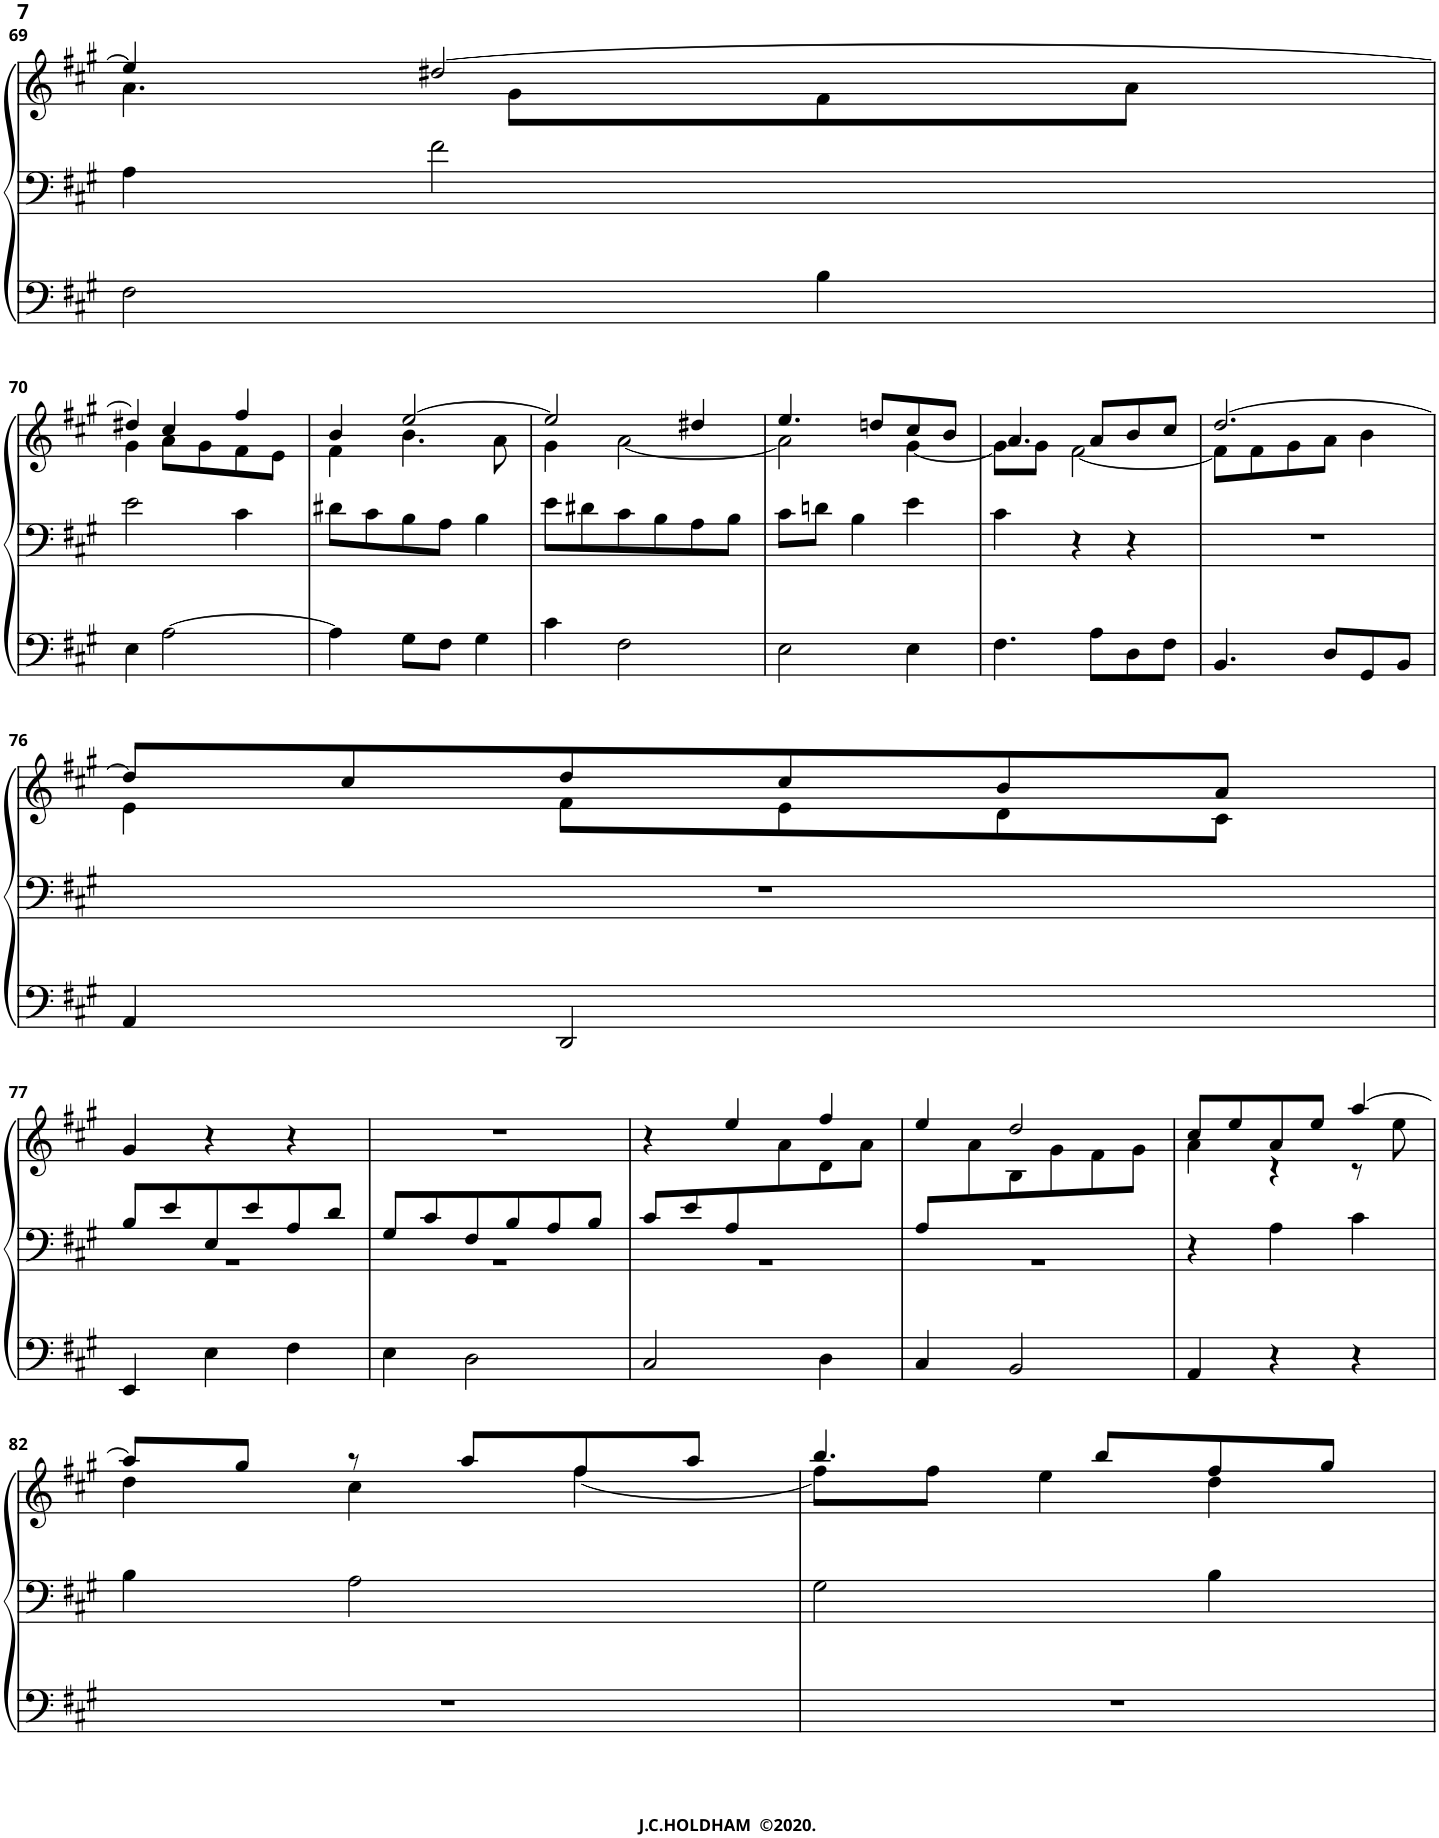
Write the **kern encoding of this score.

**kern	**kern	**kern
*part1	*part1	*part1
*staff3	*staff2	*staff1
*I"Organ	*	*
*I'Org.	*	*
!!LO:PB:g=z
*clefF4	*clefF4	*clefG2
*k[f#c#g#]	*k[f#c#g#]	*k[f#c#g#]
*M3/4	*M3/4	*M3/4
=69	=69	=69
*	*	*^
2F#\	4A\	4ee/]	4.a\
.	2f#\	[2dd#X/	.
.	.	.	8g#\L
4B\	.	.	8f#\
.	.	.	8a\J
!!LO:LB:g=z	!!
=70	=70	=70	=70
4E\	2e\	4dd#X/]	4g#\
[2A\	.	4cc#/	8a\L
.	.	.	8g#\
.	4c#\	4ff#/	8f#\
.	.	.	8e\J
=71	=71	=71	=71
4A\]	8d#X\L	4b/	4f#\
.	8c#\	.	.
8G#\L	8B\	[2ee/	4.b\
8F#\J	8A\J	.	.
4G#\	4B\	.	.
.	.	.	8a\
=72	=72	=72	=72
4c#\	8e\L	2ee/]	4g#\
.	8d#X\	.	.
2F#\	8c#\	.	[2a\
.	8B\	.	.
.	8A\	4dd#X/	.
.	8B\J	.	.
=73	=73	=73	=73
2E\	8c#\L	4.ee/	2a\]
.	8dn\J	.	.
.	4B\	.	.
.	.	8ddn/L	.
4E\	4e\	8cc#/	[4g#\
.	.	8b/J	.
=74	=74	=74	=74
4.F#\	4c#\	4.a/	8g#\L]
.	.	.	8g#\J
.	4r	.	[2f#\
8A\L	.	8a/L	.
8D\	4r	8b/	.
8F#\J	.	8cc#/J	.
=75	=75	=75	=75
4.BB/	2.r	[2.dd/	8f#\L]
.	.	.	8f#\
.	.	.	8g#\
8D/L	.	.	8a\J
8GG#/	.	.	4b\
8BB/J	.	.	.
!!LO:LB:g=z	!!
=76	=76	=76	=76
4AA/	2.r	8dd/L]	4e\
.	.	8cc#/	.
2DD/	.	8dd/	8f#\L
.	.	8cc#/	8e\
.	.	8b/	8d\
.	.	8a/J	8c#\J
*	*	*v	*v
!!LO:LB:g=z
=77	=77	=77
*	*^	*
4EE/	8B/L	2.r	4g#/
.	8e/	.	.
4E\	8E/	.	4r
.	8e/	.	.
4F#\	8A/	.	4r
.	8d/J	.	.
=78	=78	=78	=78
4E\	8G#/L	2.r	2.r
.	8c#/	.	.
2D\	8F#/	.	.
.	8B/	.	.
.	8A/	.	.
.	8B/J	.	.
=79	=79	=79	=79
*	*	*	*^
2C#/	8c#/L	2.r	4r	4.ryy
.	8e/	.	.	.
.	8A/	.	4ee/	.
.	4.ryy	.	.	8a\
4D\	.	.	4ff#/	8d\
.	.	.	.	8a\J
=80	=80	=80	=80	=80
4C#/	8A/L	2.r	4ee/	8ryy
.	2ryy	.	.	8a\
2BB/	.	.	2dd/	8B\
.	.	.	.	8g#\
.	.	.	.	8f#\
.	8ryy	.	.	8g#\J
*	*v	*v	*	*
=81	=81	=81	=81
4AA/	4r	8cc#/L	4a\
.	.	8ee/	.
4r	4A\	8a/	4r
.	.	8ee/J	.
4r	4c#\	[4aa/	8r
.	.	.	8ee\
!!LO:LB:g=z	!!
=82	=82	=82	=82
2.r	4B\	8aa/L]	4dd\
.	.	8gg#/J	.
.	2A\	8r	4cc#\
.	.	8aa/L	.
.	.	8ff#/	[4ff#\
.	.	8aa/J	.
=83	=83	=83	=83
2.r	2G#\	4.bb/	8ff#\L]
.	.	.	8ff#\J
.	.	.	4ee\
.	.	8bb/L	.
.	4B\	8ff#/	4dd\
.	.	8gg#/J	.
*	*	*v	*v
=	=	=
*-	*-	*-
